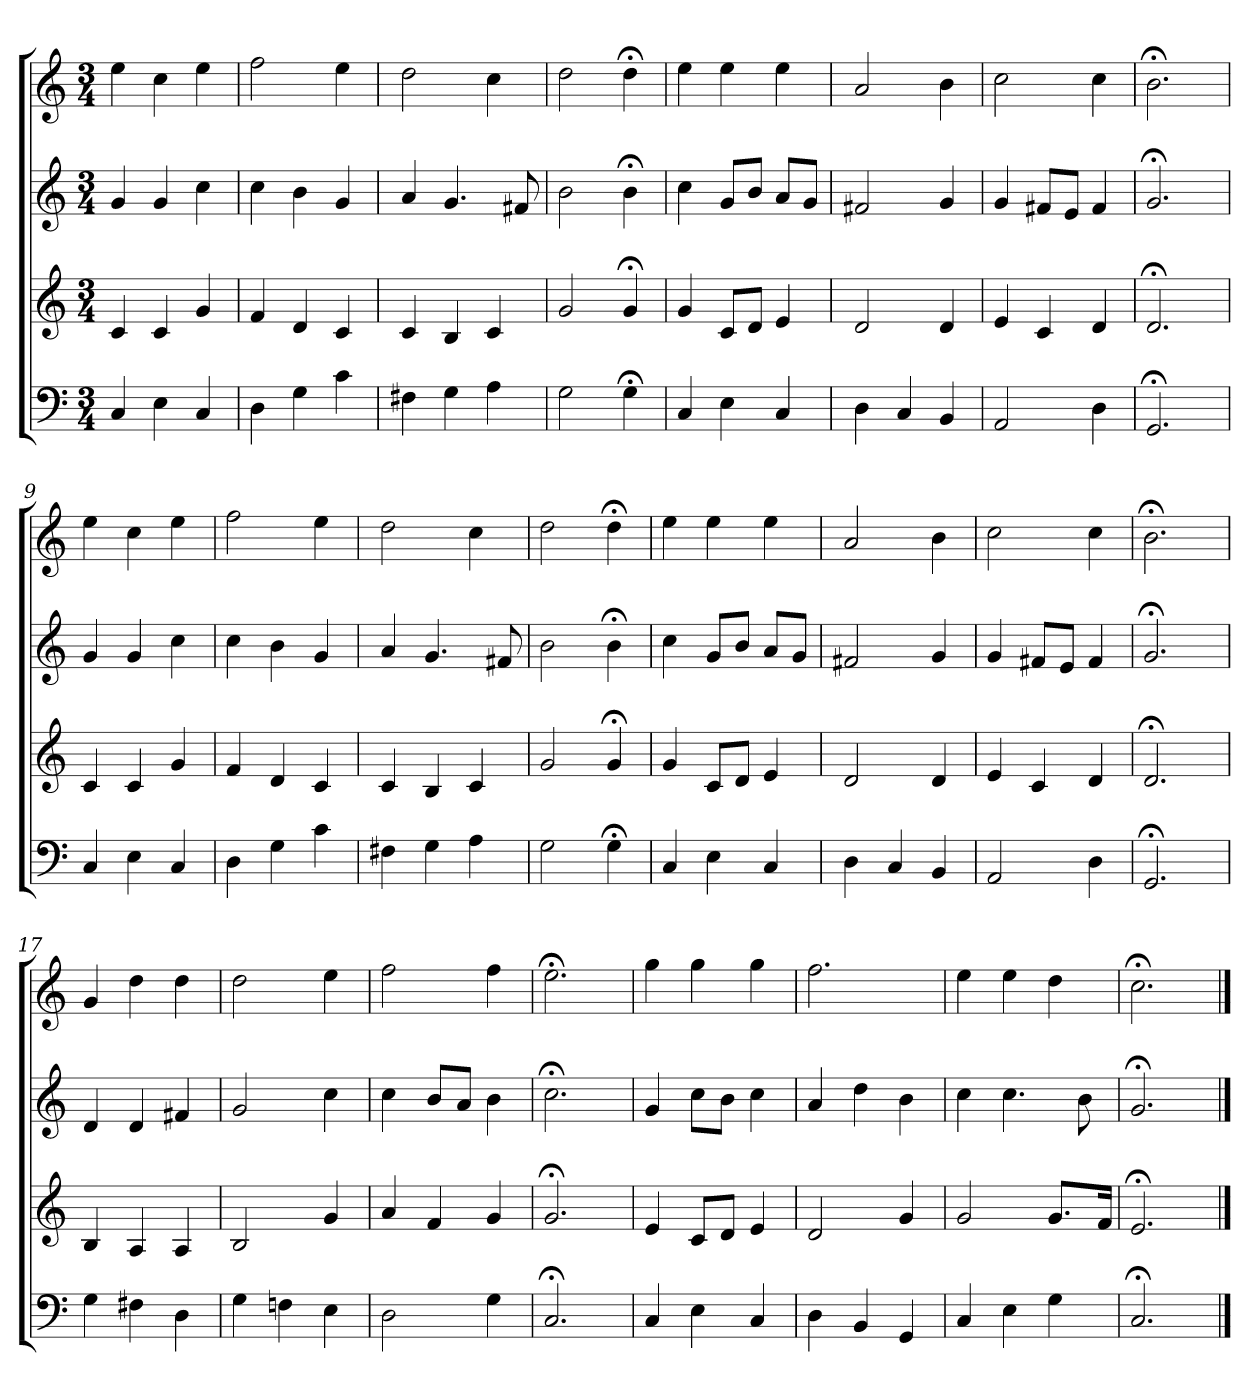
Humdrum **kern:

**kern	**kern	**kern	**kern
*part4	*part3	*part2	*part1
*staff4	*staff3	*staff2	*staff1
*clefF4	*clefG2	*clefG2	*clefG2
*k[]	*k[]	*k[]	*k[]
*C:	*C:	*C:	*C:
*M3/4	*M3/4	*M3/4	*M3/4
=1	=1	=1	=1
4C	4c	4g	4ee
4E	4c	4g	4cc
4C	4g	4cc	4ee
=2	=2	=2	=2
4D	4f	4cc	2ff
4G	4d	4b	.
4c	4c	4g	4ee
=3	=3	=3	=3
4F#X	4c	4a	2dd
4G	4B	4.g	.
4A	4c	.	4cc
.	.	8f#X	.
=4	=4	=4	=4
2G	2g	2b	2dd
4G;<	4g;<	4b;<	4dd;<
=5	=5	=5	=5
4C	4g	4cc	4ee
4E	8c/L	8g/L	4ee
.	8d/J	8b/J	.
4C	4e	8a/L	4ee
.	.	8g/J	.
=6	=6	=6	=6
4D	2d	2f#X	2a
4C	.	.	.
4BB	4d	4g	4b
=7	=7	=7	=7
2AA	4e	4g	2cc
.	4c	8f#X/L	.
.	.	8e/J	.
4D	4d	4f#	4cc
=8	=8	=8	=8
2.GG;<	2.d;<	2.g;<	2.b;<
=9	=9	=9	=9
4C	4c	4g	4ee
4E	4c	4g	4cc
4C	4g	4cc	4ee
=10	=10	=10	=10
4D	4f	4cc	2ff
4G	4d	4b	.
4c	4c	4g	4ee
=11	=11	=11	=11
4F#X	4c	4a	2dd
4G	4B	4.g	.
4A	4c	.	4cc
.	.	8f#X	.
=12	=12	=12	=12
2G	2g	2b	2dd
4G;<	4g;<	4b;<	4dd;<
=13	=13	=13	=13
4C	4g	4cc	4ee
4E	8c/L	8g/L	4ee
.	8d/J	8b/J	.
4C	4e	8a/L	4ee
.	.	8g/J	.
=14	=14	=14	=14
4D	2d	2f#X	2a
4C	.	.	.
4BB	4d	4g	4b
=15	=15	=15	=15
2AA	4e	4g	2cc
.	4c	8f#X/L	.
.	.	8e/J	.
4D	4d	4f#	4cc
=16	=16	=16	=16
2.GG;<	2.d;<	2.g;<	2.b;<
=17	=17	=17	=17
4G	4B	4d	4g
4F#X	4A	4d	4dd
4D	4A	4f#X	4dd
=18	=18	=18	=18
4G	2B	2g	2dd
4Fn	.	.	.
4E	4g	4cc	4ee
=19	=19	=19	=19
2D	4a	4cc	2ff
.	4f	8b/L	.
.	.	8a/J	.
4G	4g	4b	4ff
=20	=20	=20	=20
2.C;<	2.g;<	2.cc;<	2.ee;<
=21	=21	=21	=21
4C	4e	4g	4gg
4E	8c/L	8cc\L	4gg
.	8d/J	8b\J	.
4C	4e	4cc	4gg
=22	=22	=22	=22
4D	2d	4a	2.ff
4BB	.	4dd	.
4GG	4g	4b	.
=23	=23	=23	=23
4C	2g	4cc	4ee
4E	.	4.cc	4ee
4G	8.g/L	.	4dd
.	.	8b	.
.	16f/Jk	.	.
=24	=24	=24	=24
2.C;<	2.e;<	2.g;<	2.cc;<
==	==	==	==
*-	*-	*-	*-
